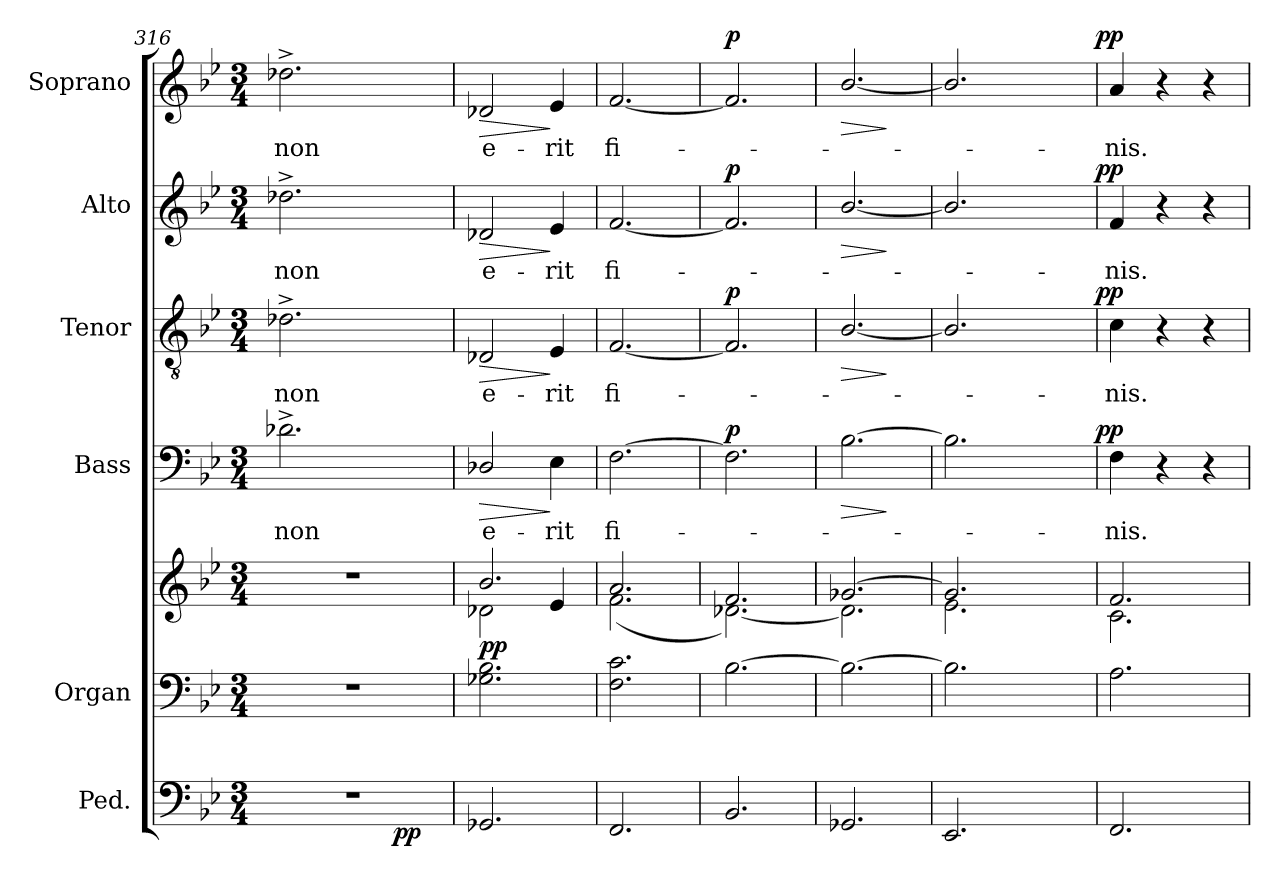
**kern	**dynam	**kern	**kern	**dynam	**kern	**text	**dynam	**kern	**text	**dynam	**kern	**text	**dynam	**kern	**text	**dynam
*part6	*part6	*part5	*part5	*part5	*part4	*part4	*part4	*part3	*part3	*part3	*part2	*part2	*part2	*part1	*part1	*part1
*staff7	*staff7	*staff6	*staff5	*staff5/6	*staff4	*staff4	*staff4	*staff3	*staff3	*staff3	*staff2	*staff2	*staff2	*staff1	*staff1	*staff1
*I"Ped.	*	*I"Organ	*	*	*I"Bass	*	*	*I"Tenor	*	*	*I"Alto	*	*	*I"Soprano	*	*
*	*	*I'Org.	*	*	*I'B.	*	*	*I'T.	*	*	*I'A.	*	*	*I'S.	*	*
*clefF4	*	*clefF4	*clefG2	*	*clefF4	*	*	*clefGv2	*	*	*clefG2	*	*	*clefG2	*	*
*	*	*	*	*	*	*	*	*ITrd7c12	*	*	*	*	*	*	*	*
*k[b-e-]	*	*k[b-e-]	*k[b-e-]	*	*k[b-e-]	*	*	*k[b-e-]	*	*	*k[b-e-]	*	*	*k[b-e-]	*	*
*B-:	*	*B-:	*B-:	*	*B-:	*	*	*B-:	*	*	*B-:	*	*	*B-:	*	*
*M3/4	*	*M3/4	*M3/4	*	*M3/4	*	*	*M3/4	*	*	*M3/4	*	*	*M3/4	*	*
=316	=316	=316	=316	=316	=316	=316	=316	=316	=316	=316	=316	=316	=316	=316	=316	=316
!LO:N:vis=1	!	!LO:N:vis=1	!LO:N:vis=1	!	!	!	!	!	!	!	!	!	!	!	!	!
!	!	!	!	!	!	!LO:LY:b:color=#000000	!	!	!	!	!	!	!	!	!	!
!	!	!	!	!	!	!	!	!	!LO:LY:b:color=#000000	!	!	!	!	!	!	!
!	!	!	!	!	!	!	!	!	!	!	!	!LO:LY:b:color=#000000	!	!	!	!
!	!	!	!	!	!	!	!	!	!	!	!	!	!	!	!LO:LY:b:color=#000000	!
*^	*	*	*	*	*	*	*	*	*	*	*	*	*	*	*	*
2.r	4ryy	.	2.r	2.r	.	2.d-X^i\	non	.	2.D-X^i\	non	.	2.dd-X^i\	non	.	2.dd-X^i\	non	.
.	8ryy	.	.	.	.	.	.	.	.	.	.	.	.	.	.	.	.
.	16ryy	.	.	.	.	.	.	.	.	.	.	.	.	.	.	.	.
.	64ryy	.	.	.	.	.	.	.	.	.	.	.	.	.	.	.	.
.	128...ryy	.	.	.	.	.	.	.	.	.	.	.	.	.	.	.	.
.	4ryy	pp	.	.	.	.	.	.	.	.	.	.	.	.	.	.	.
.	32ryy	.	.	.	.	.	.	.	.	.	.	.	.	.	.	.	.
.	1024ryy	.	.	.	.	.	.	.	.	.	.	.	.	.	.	.	.
*v	*v	*	*	*	*	*	*	*	*	*	*	*	*	*	*	*	*
=317	=317	=317	=317	=317	=317	=317	=317	=317	=317	=317	=317	=317	=317	=317	=317	=317
*	*	*	*^	*	*	*	*	*	*	*	*	*	*	*	*	*
*^	*	*	*	*	*	*	*	*	*	*	*	*	*	*	*	*	*
!	!	!	!	!	!	!	!	!LO:LY:b:color=#000000	!LO:HP:b	!	!	!	!	!	!	!	!	!
*v	*v	*	*	*	*	*	*	*	*	*	*	*	*	*	*	*	*	*
*^	*	*	*	*	*	*	*	*	*	*	*	*	*	*	*	*	*
!	!	!	!	!	!	!	!	!	!	!	!LO:LY:b:color=#000000	!LO:HP:b	!	!	!	!	!	!
*v	*v	*	*	*	*	*	*	*	*	*	*	*	*	*	*	*	*	*
*^	*	*	*	*	*	*	*	*	*	*	*	*	*	*	*	*	*
!	!	!	!	!	!	!	!	!	!	!	!	!	!	!LO:LY:b:color=#000000	!LO:HP:b	!	!	!
*v	*v	*	*	*	*	*	*	*	*	*	*	*	*	*	*	*	*	*
*^	*	*	*	*	*	*	*	*	*	*	*	*	*	*	*	*	*
!	!	!	!	!	!	!	!	!	!	!	!	!	!	!	!	!	!LO:LY:b:color=#000000	!LO:HP:b
*v	*v	*	*	*	*	*	*	*	*	*	*	*	*	*	*	*	*	*
2.GG-Xi/	.	2.G-Xi\ 2.B-i	2.b-i/	2d-Xi\	pp	2D-Xi/	e-	>	2DD-Xi/	e-	>	2d-Xi/	e-	>	2d-Xi/	e-	>
!	!	!	!	!	!	!	!LO:LY:b:color=#000000	!	!	!	!	!	!	!	!	!	!
!	!	!	!	!	!	!	!	!	!	!LO:LY:b:color=#000000	!	!	!	!	!	!	!
!	!	!	!	!	!	!	!	!	!	!	!	!	!LO:LY:b:color=#000000	!	!	!	!
!	!	!	!	!	!	!	!	!	!	!	!	!	!	!	!	!LO:LY:b:color=#000000	!
.	.	.	.	4e-i/	.	4E-i\	-rit	]	4EE-i/	-rit	]	4e-i/	-rit	]	4e-i/	-rit	]
=318	=318	=318	=318	=318	=318	=318	=318	=318	=318	=318	=318	=318	=318	=318	=318	=318	=318
!	!	!	!	!	!	!	!LO:LY:b:color=#000000	!	!	!	!	!	!	!	!	!	!
!	!	!	!	!	!	!	!	!	!	!LO:LY:b:color=#000000	!	!	!	!	!	!	!
!	!	!	!	!	!	!	!	!	!	!	!	!	!LO:LY:b:color=#000000	!	!	!	!
!	!	!	!	!	!	!	!	!	!	!	!	!	!	!	!	!LO:LY:b:color=#000000	!
2.FFi/	.	2.Fi\ 2.ci	2.ai/	(2.fi\	.	[2.Fi\	fi-	.	[2.FFi/	fi-	.	[2.fi/	fi-	.	[2.fi/	fi-	.
!!LO:PB:g=z
=319	=319	=319	=319	=319	=319	=319	=319	=319	=319	=319	=319	=319	=319	=319	=319	=319	=319
2.BB-i/	.	[2.B-i\	2.fi/	[2.d-Xi\)	.	2.Fi\]	.	p	2.FFi/]	.	p	2.fi/]	.	p	2.fi/]	.	p
=320	=320	=320	=320	=320	=320	=320	=320	=320	=320	=320	=320	=320	=320	=320	=320	=320	=320
!	!	!	!	!	!	!	!	!LO:HP:b	!	!	!LO:HP:b	!	!	!LO:HP:b	!	!	!LO:HP:b
2.GG-Xi/	.	2.B-i\_	[2.g-Xi/	2.d-i\]	.	[2.B-i\	.	>	[2.BB-i/	.	>	[2.b-i/	.	>	[2.b-i/	.	>
*	*	*	*v	*v	*	*	*	*	*	*	*	*	*	*	*	*	*
.	.	.	.	.	.	.	]	.	.	]	.	.	]	.	.	]
=321	=321	=321	=321	=321	=321	=321	=321	=321	=321	=321	=321	=321	=321	=321	=321	=321
*	*	*	*^	*	*^	*	*	*^	*	*	*^	*	*	*^	*	*
2.EE-i/	.	2.B-i\]	2.g-i/]	2.e-i\	.	2.B-i\]	2ryy	.	.	2.BB-i/]	2ryy	.	.	2.b-i/]	2ryy	.	.	2.b-i/]	2ryy	.	.
.	.	.	.	.	.	.	8ryy	.	.	.	8ryy	.	.	.	8ryy	.	.	.	8ryy	.	.
.	.	.	.	.	.	.	16ryy	.	.	.	16ryy	.	.	.	16ryy	.	.	.	16ryy	.	.
.	.	.	.	.	.	.	32ryy	.	.	.	32ryy	.	.	.	32ryy	.	.	.	32ryy	.	.
.	.	.	.	.	.	.	64ryy	.	.	.	64ryy	.	.	.	64ryy	.	.	.	64ryy	.	.
.	.	.	.	.	.	.	128...ryy	.	.	.	128...ryy	.	.	.	128...ryy	.	.	.	128...ryy	.	.
.	.	.	.	.	.	.	1024ryy	.	pp	.	1024ryy	.	pp	.	1024ryy	.	pp	.	1024ryy	.	pp
*	*	*	*	*	*	*v	*v	*	*	*	*	*	*	*v	*v	*	*	*v	*v	*	*
*	*	*	*	*	*	*	*	*	*v	*v	*	*	*	*	*	*	*	*
=322	=322	=322	=322	=322	=322	=322	=322	=322	=322	=322	=322	=322	=322	=322	=322	=322	=322
*	*	*	*	*	*	*^	*	*	*^	*	*	*^	*	*	*^	*	*
!	!	!	!	!	!	!	!	!LO:LY:b:color=#000000	!	!	!	!	!	!	!	!	!	!	!	!	!
*	*	*	*	*	*	*v	*v	*	*	*	*	*	*	*v	*v	*	*	*v	*v	*	*
*	*	*	*	*	*	*	*	*	*v	*v	*	*	*	*	*	*	*	*
*	*	*	*	*	*	*^	*	*	*^	*	*	*^	*	*	*^	*	*
!	!	!	!	!	!	!	!	!	!	!	!	!LO:LY:b:color=#000000	!	!	!	!	!	!	!	!	!
*	*	*	*	*	*	*v	*v	*	*	*	*	*	*	*v	*v	*	*	*v	*v	*	*
*	*	*	*	*	*	*	*	*	*v	*v	*	*	*	*	*	*	*	*
*	*	*	*	*	*	*^	*	*	*^	*	*	*^	*	*	*^	*	*
!	!	!	!	!	!	!	!	!	!	!	!	!	!	!	!	!LO:LY:b:color=#000000	!	!	!	!	!
*	*	*	*	*	*	*v	*v	*	*	*	*	*	*	*v	*v	*	*	*v	*v	*	*
*	*	*	*	*	*	*	*	*	*v	*v	*	*	*	*	*	*	*	*
*	*	*	*	*	*	*^	*	*	*^	*	*	*^	*	*	*^	*	*
!	!	!	!	!	!	!	!	!	!	!	!	!	!	!	!	!	!	!	!	!LO:LY:b:color=#000000	!
*	*	*	*	*	*	*v	*v	*	*	*	*	*	*	*v	*v	*	*	*v	*v	*	*
*	*	*	*	*	*	*	*	*	*v	*v	*	*	*	*	*	*	*	*
2.FFi/	.	2.Ai\	2.fi/	2.ci\	.	4Fi\	-nis.	.	4Ci\	-nis.	.	4fi/	-nis.	.	4ai/	-nis.	.
.	.	.	.	.	.	4r	.	.	4r	.	.	4r	.	.	4r	.	.
.	.	.	.	.	.	4r	.	.	4r	.	.	4r	.	.	4r	.	.
*	*	*	*v	*v	*	*	*	*	*	*	*	*	*	*	*	*	*
=	=	=	=	=	=	=	=	=	=	=	=	=	=	=	=	=
*-	*-	*-	*-	*-	*-	*-	*-	*-	*-	*-	*-	*-	*-	*-	*-	*-
